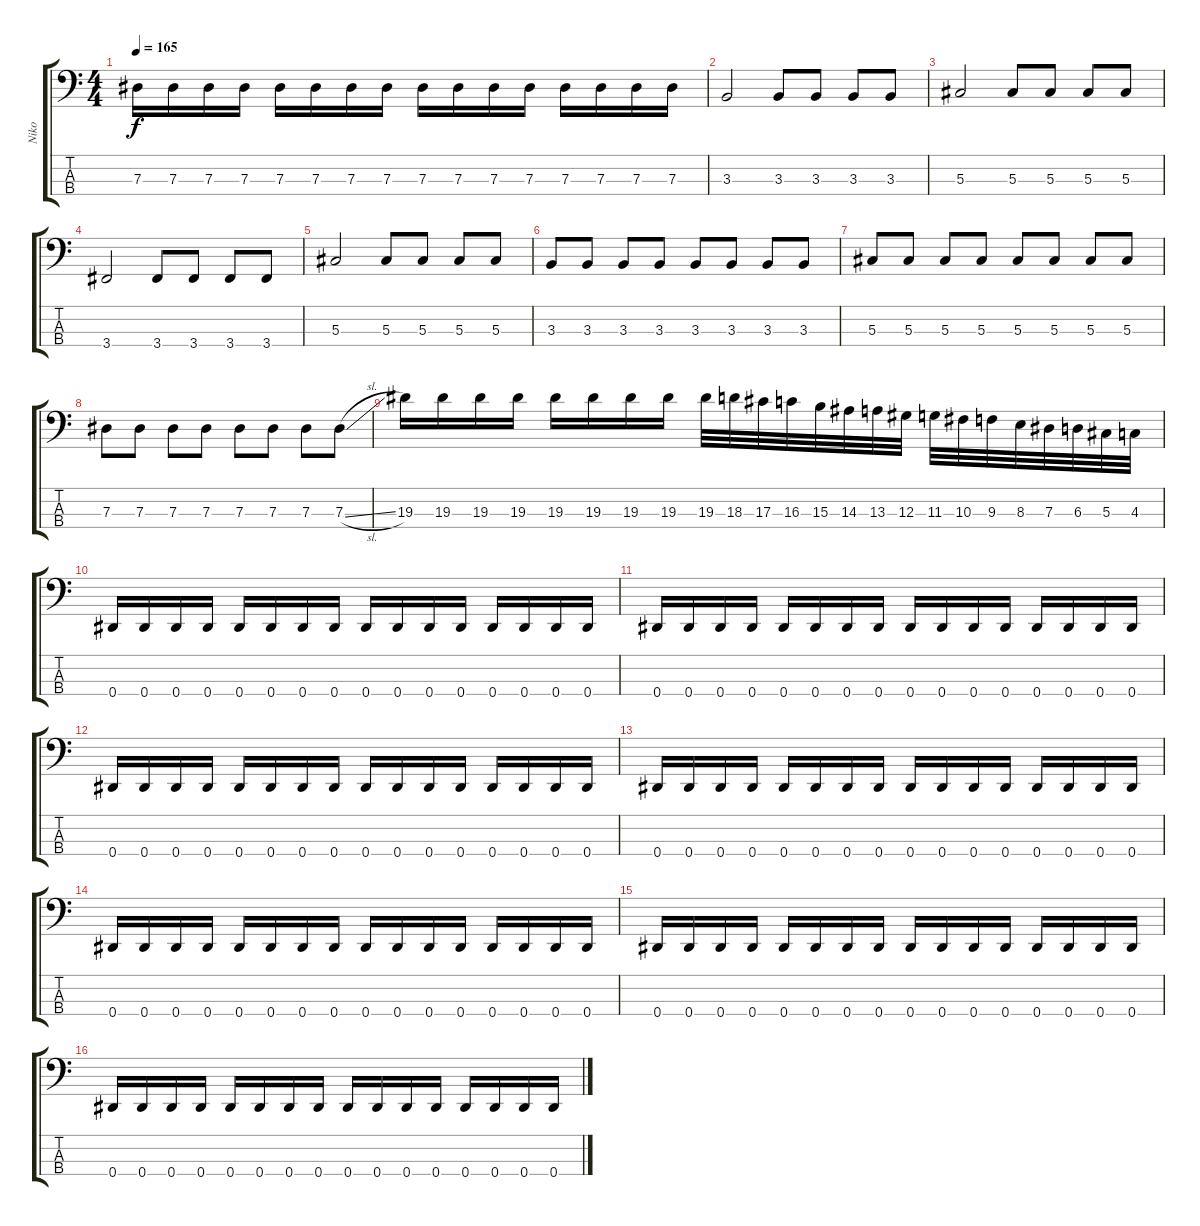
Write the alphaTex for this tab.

\track ("Niko" "Niko") {instrument electricbassfinger}
\staff {score tabs}
\tuning (Gb2 Db2 Ab1 Eb1) {hide}
\ts (4 4)
\tempo 165
\clef f4
\ks c
7.3.16{dy f} 7.3.16 7.3.16 7.3.16 7.3.16 7.3.16 7.3.16 7.3.16 7.3.16 7.3.16 7.3.16 7.3.16 7.3.16 7.3.16 7.3.16 7.3.16 |
3.3.2 3.3.8 3.3.8 3.3.8 3.3.8 |
5.3.2 5.3.8 5.3.8 5.3.8 5.3.8 |
3.4.2 3.4.8 3.4.8 3.4.8 3.4.8 |
5.3.2 5.3.8 5.3.8 5.3.8 5.3.8 |
3.3.8 3.3.8 3.3.8 3.3.8 3.3.8 3.3.8 3.3.8 3.3.8 |
5.3.8 5.3.8 5.3.8 5.3.8 5.3.8 5.3.8 5.3.8 5.3.8 |
7.3.8 7.3.8 7.3.8 7.3.8 7.3.8 7.3.8 7.3.8 7.3{sl}.8 |
19.3.16 19.3.16 19.3.16 19.3.16 19.3.16 19.3.16 19.3.16 19.3.16 19.3.32 18.3.32 17.3.32 16.3.32 15.3.32 14.3.32 13.3.32 12.3.32 11.3.32 10.3.32 9.3.32 8.3.32 7.3.32 6.3.32 5.3.32 4.3.32 |
0.4.16 0.4.16 0.4.16 0.4.16 0.4.16 0.4.16 0.4.16 0.4.16 0.4.16 0.4.16 0.4.16 0.4.16 0.4.16 0.4.16 0.4.16 0.4.16 |
0.4.16 0.4.16 0.4.16 0.4.16 0.4.16 0.4.16 0.4.16 0.4.16 0.4.16 0.4.16 0.4.16 0.4.16 0.4.16 0.4.16 0.4.16 0.4.16 |
0.4.16 0.4.16 0.4.16 0.4.16 0.4.16 0.4.16 0.4.16 0.4.16 0.4.16 0.4.16 0.4.16 0.4.16 0.4.16 0.4.16 0.4.16 0.4.16 |
0.4.16 0.4.16 0.4.16 0.4.16 0.4.16 0.4.16 0.4.16 0.4.16 0.4.16 0.4.16 0.4.16 0.4.16 0.4.16 0.4.16 0.4.16 0.4.16 |
0.4.16 0.4.16 0.4.16 0.4.16 0.4.16 0.4.16 0.4.16 0.4.16 0.4.16 0.4.16 0.4.16 0.4.16 0.4.16 0.4.16 0.4.16 0.4.16 |
0.4.16 0.4.16 0.4.16 0.4.16 0.4.16 0.4.16 0.4.16 0.4.16 0.4.16 0.4.16 0.4.16 0.4.16 0.4.16 0.4.16 0.4.16 0.4.16 |
0.4.16 0.4.16 0.4.16 0.4.16 0.4.16 0.4.16 0.4.16 0.4.16 0.4.16 0.4.16 0.4.16 0.4.16 0.4.16 0.4.16 0.4.16 0.4.16
